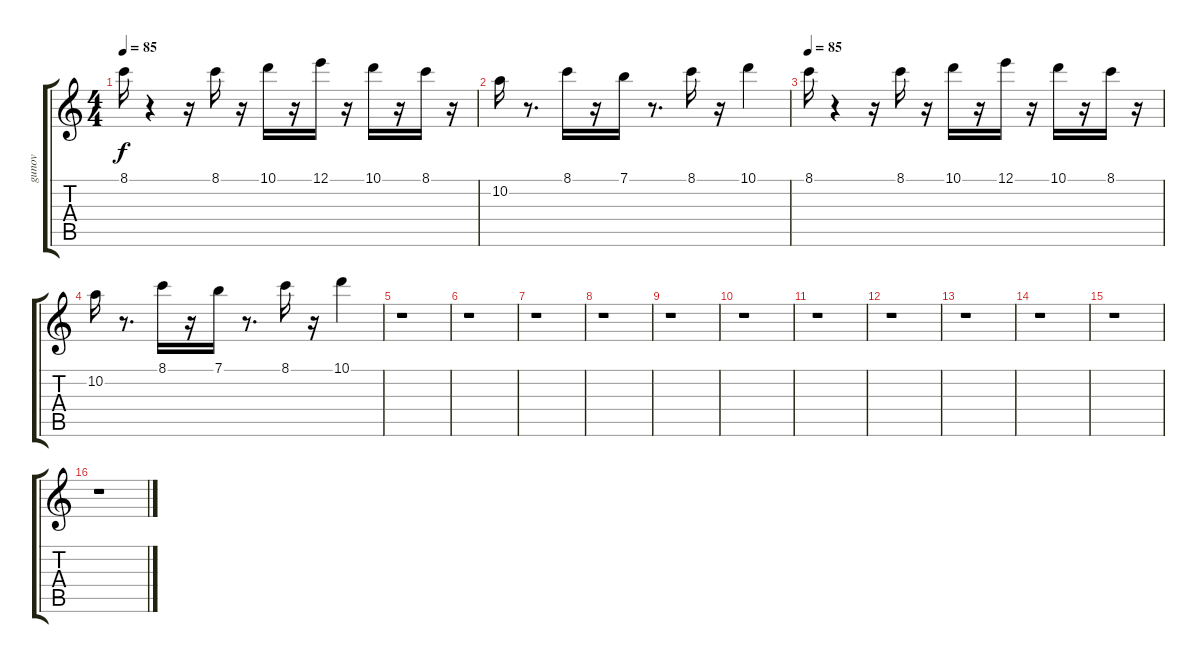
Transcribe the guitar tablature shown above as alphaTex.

\track ("gunov-Gulyaev Guitar" "gunov") {instrument acousticguitarnylon}
\staff {score tabs}
\tuning (E4 B3 G3 D3 A2 E2) {hide}
\ts (4 4)
\tempo 85
\clef g2
\ks c
8.1.16{dy f} r.4 r.16 8.1.16 r.16 10.1.16 r.16 12.1.16 r.16 10.1.16 r.16 8.1.16 r.16 |
10.2.16 r.8{d} 8.1.16 r.16 7.1.16 r.8{d} 8.1.16 r.16 10.1.4 |
\tempo 85
8.1.16 r.4 r.16 8.1.16 r.16 10.1.16 r.16 12.1.16 r.16 10.1.16 r.16 8.1.16 r.16 |
10.2.16 r.8{d} 8.1.16 r.16 7.1.16 r.8{d} 8.1.16 r.16 10.1.4 |
r.1 |
r.1 |
r.1 |
r.1 |
r.1 |
r.1 |
r.1 |
r.1 |
r.1 |
r.1 |
r.1 |
r.1
